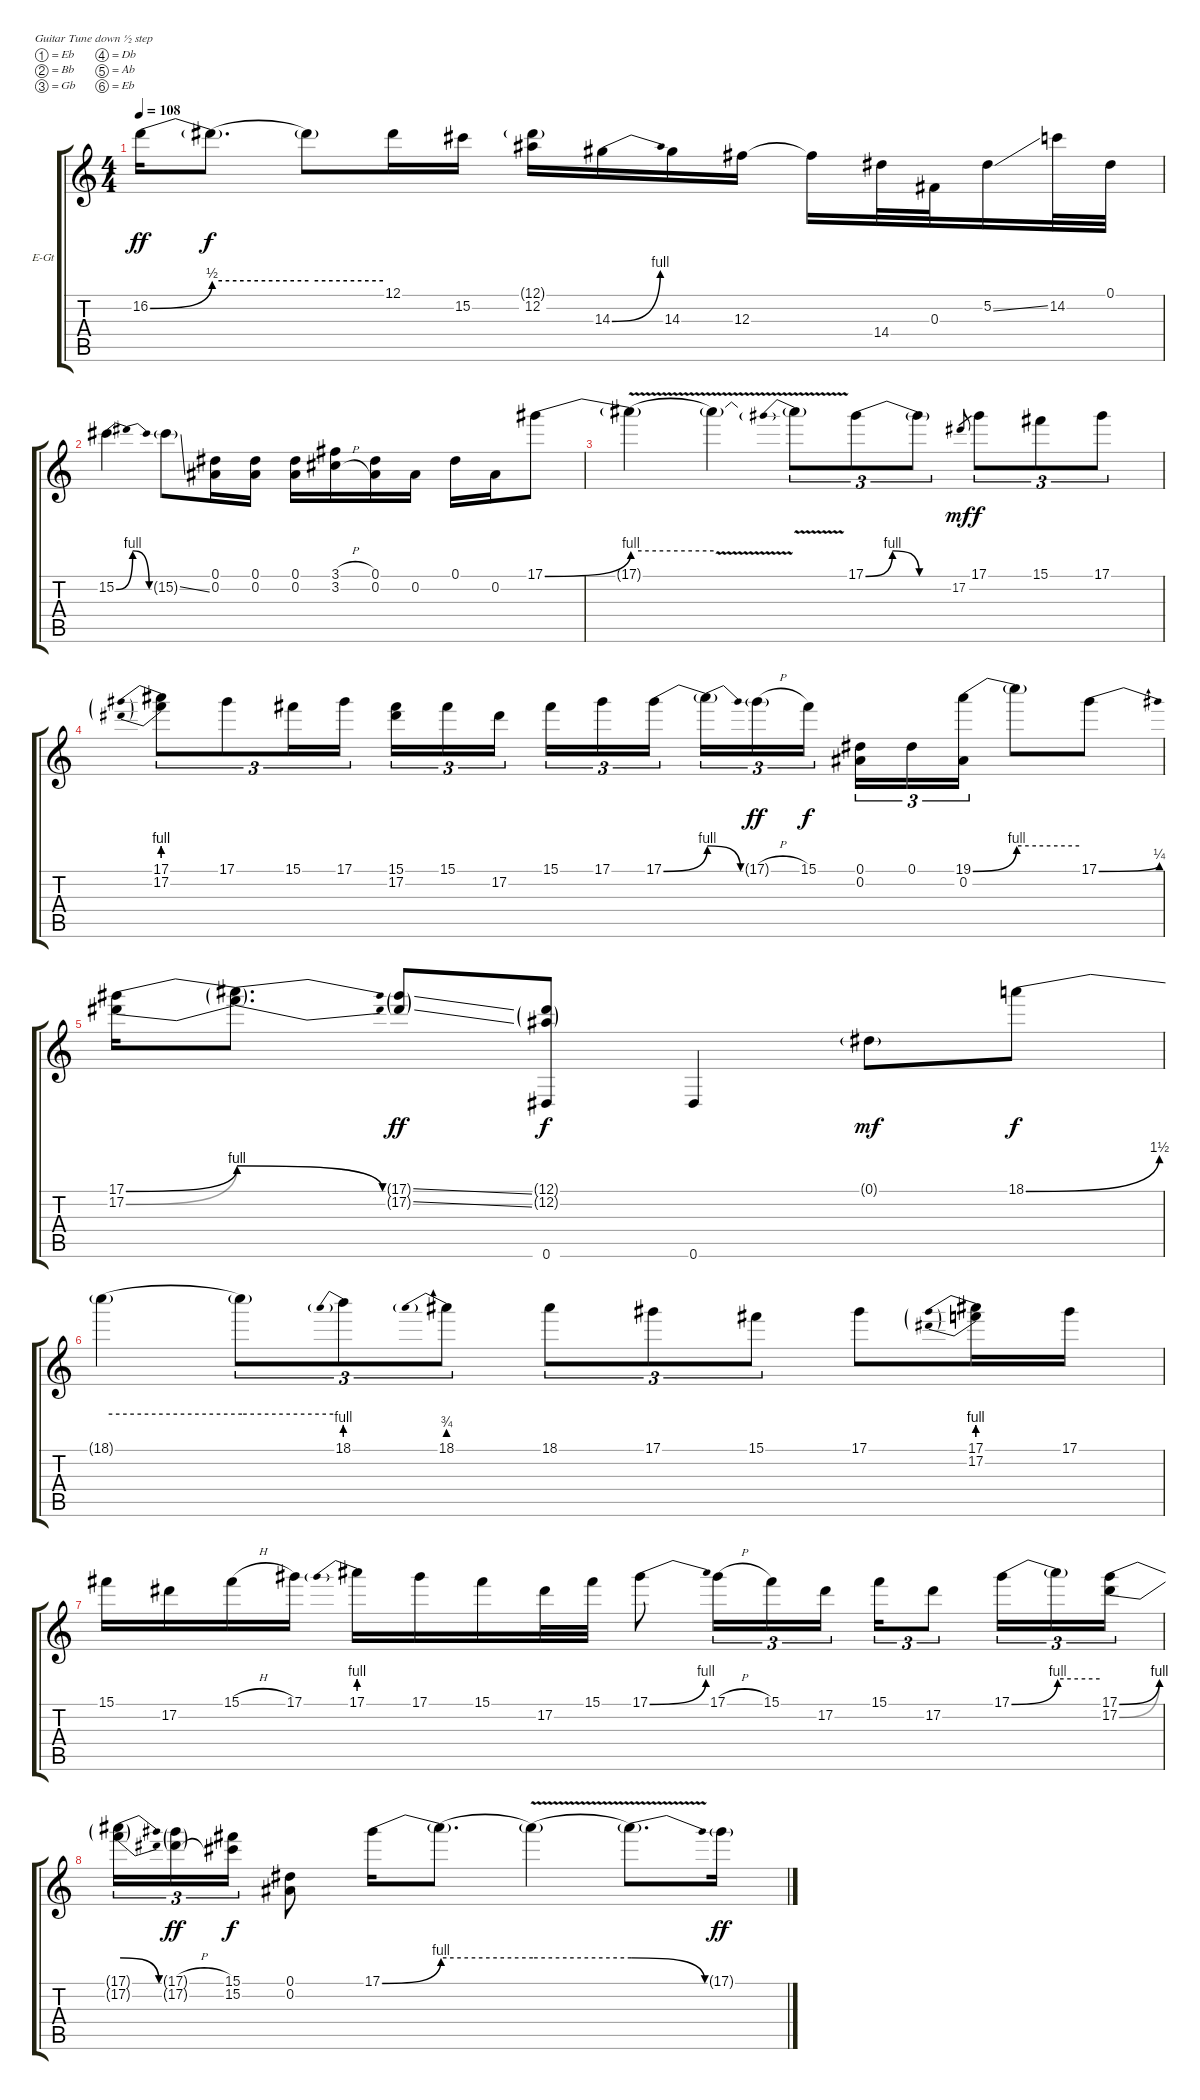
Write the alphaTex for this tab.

\bracketExtendMode groupsimilarinstruments
\firstSystemTrackNameOrientation horizontal
\otherSystemsTrackNameOrientation horizontal
\track ("Guitar (Jimi Hendrix)" "E-Gt") {instrument overdrivenguitar}
\staff {score tabs}
\tuning (Eb4 Bb3 Gb3 Db3 Ab2 Eb2)
\ts (4 4)
\tempo 108
\clef g2
\ks c
16.2{be (bend 0 0 60 2)}.16{dy ff} 16.2{be (hold 0 2 60 2) t}.8{d dy f} 16.2{be (hold 0 2 60 2) t}.8 12.1.16 15.2.16 (12.1{g} 12.2).16 14.3{be (bend 0 0 60 4)}.16 14.3.16 12.3.16 12.3{t}.16 14.4.32 0.3.32 5.2{ss}.16 14.2.32 0.1.32 |
15.2{be (bendrelease 0 0 30 4 30 4 60 0)}.4 15.2{ss g}.8 (0.1 0.2).16 (0.1 0.2).16 (0.1 0.2).16 (3.1{h} 3.2{h}).16 (0.1 0.2).16 0.2.16 0.1.16 0.2.16 17.1{be (bend 0 0 60 4)}.8 |
17.1{be (hold 0 4 60 4) v t}.4 17.1{v t}.4 17.1{be (prebend 0 4 60 4) t}.8{tu (3 2)} 17.1{be (bendrelease 0 0 30 4 30 4 60 0)}.8{tu (3 2)} 17.1{be (hold 0 0 60 0) t}.8{tu (3 2)} 17.2.8{gr dy mf} 17.1.8{tu (3 2) dy f} 15.1.8{tu (3 2)} 17.1.8{tu (3 2)} |
(17.1{be (prebend 0 4 60 4)} 17.2{be (prebend 0 4 60 4)}).8{tu (3 2)} 17.1.8{tu (3 2)} 15.1.16{tu (3 2)} 17.1.16{tu (3 2)} (15.1 17.2).16{tu (3 2)} 15.1.16{tu (3 2)} 17.2.16{tu (3 2)} 15.1.16{tu (3 2)} 17.1.16{tu (3 2)} 17.1{be (bend 0 0 60 4)}.16{tu (3 2)} 17.1{be (release 0 4 60 0) t}.16{tu (3 2)} 17.1{h g}.16{tu (3 2) dy ff} 15.1.16{tu (3 2) dy f} (0.1 0.2).16{tu (3 2)} 0.1.16{tu (3 2)} (19.1{be (bend 0 0 60 4)} 0.2).16{tu (3 2)} 19.1{be (hold 0 4 60 4) t}.8 17.1{be (bend 0 0 60 1)}.8 |
(17.1{be (bend 0 0 60 4)} 17.2{be (bend 0 0 60 4)}).16 (17.1{be (release 0 4 60 0) t} 17.2{be (release 0 4 60 0) t}).8{d} (17.1{ss g} 17.2{ss g}).8{dy ff} (12.1{g} 12.2{g} 0.6).8{dy f} 0.6.4 0.1{g}.8{dy mf} 18.1{be (bend 0 0 60 6)}.8{dy f} |
18.1{be (hold 0 6 60 6) t}.4 18.1{be (hold 0 6 60 6) t}.8{tu (3 2)} 18.1{be (prebend 0 4 60 4)}.8{tu (3 2)} 18.1{be (prebend 0 3 60 3)}.8{tu (3 2)} 18.1.8{tu (3 2)} 17.1.8{tu (3 2)} 15.1.8{tu (3 2)} 17.1.8 (17.1{be (prebend 0 4 60 4)} 17.2{be (prebend 0 4 60 4)}).16 17.1.16 |
15.1.16 17.2.16 15.1{h}.16 17.1.16 17.1{be (prebend 0 4 60 4)}.16 17.1.16 15.1.16 17.2.32 15.1.32 17.1{be (bend 0 0 60 4)}.8 17.1{h}.16{tu (3 2)} 15.1.16{tu (3 2)} 17.2.16{tu (3 2)} 15.1.16{tu (3 2)} 17.2.8{tu (3 2)} 17.1{be (bend 0 0 60 4)}.16{tu (3 2)} 17.1{be (hold 0 4 60 4) t}.16{tu (3 2)} (17.1{be (bend 0 0 60 4)} 17.2{be (bend 0 0 60 4)}).16{tu (3 2)} |
(17.1{be (release 0 4 60 0) t} 17.2{be (release 0 4 60 0) t}).16{tu (3 2)} (17.1{h g} 17.2{h g}).16{tu (3 2) dy ff} (15.1 15.2).16{tu (3 2) dy f} (0.1 0.2).8 17.1{be (bend 0 0 60 4)}.16 17.1{be (hold 0 4 60 4) t}.8{d} 17.1{be (hold 0 4 60 4) v t}.4 17.1{be (release 0 4 60 0) t}.8{d} 17.1{g}.16{dy ff}
